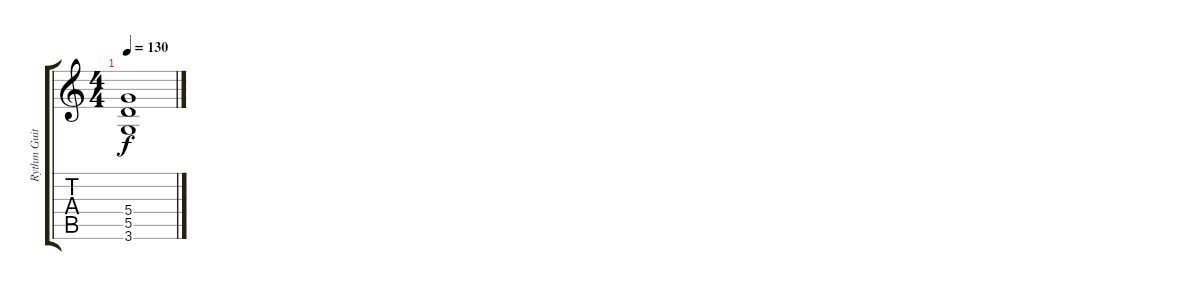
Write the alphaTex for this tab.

\track ("Rythm Guitar" "Rythm Guit") {instrument electricguitarclean}
\staff {score tabs}
\tuning (E4 B3 G3 D3 A2 E2) {hide}
\ts (4 4)
\tempo 130
\clef g2
\ks c
(5.4 5.5 3.6).1{dy f}
